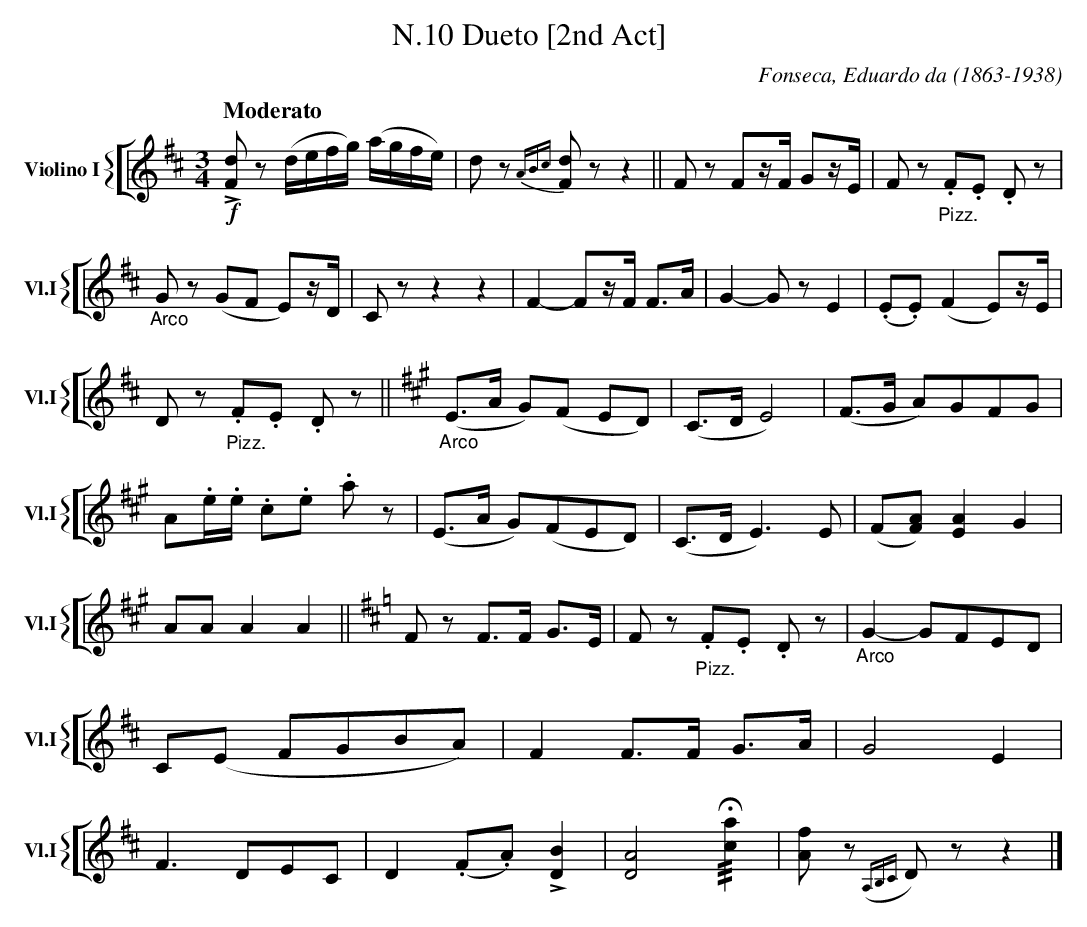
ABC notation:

X:1
T:N.10 Dueto [2nd Act]
C:Fonseca, Eduardo da (1863-1938)
M:3/4
L:1/4
K:D
V: 2 clef=treble name="Violino I" sname="Vl.I"
%%staves [{ 2 }]
[Q:"Moderato"] !f! !>![Fd]/z/ (d//e//f//g//) (a//g//f//e//) | d/z/ {ABc}[dF]/z/z || \
   F/z/ F/z//F// G/z//E// | F/z/ "_Pizz." .F/.E/ .D/z/ | "_Arco" G/z/ (G/F/ E/)z//D// | C/z/ zz | \
   F-F/z//F// F/>A/ | G-G/z/E | (.E/.E/)(FE/)z//E// | D/ z/"_Pizz." .F/.E/ .D/z/||\
   [K:A]"_Arco" (E/>A/ G/)(F/ E/D/) | (C/>D/E2) | (F/>G/ A/)G/F/G/ | A/.e//.e// .c/.e/ .a/z/ | \
   (E/>A/ G/)(F/E/D/) | (C/>D/E>) E | (F/[F/A/])[EA]G | A/A/AA||[K:D]F/z/ F/>F/ G/>E/ | \
   F/z/ "_Pizz.".F/.E/ .D/z/ | "_Arco"G-G/F/E/D/ | C/(E/ F/G/B/A/) | FF/>F/ G/>A/ |G2E | F>DE/C/ | \
   D(.F/.A/)!>![DB]|[D2A2] !fermata!!///![ca]| [A/f/]z/({A,B,C} D/)z/z |] \
